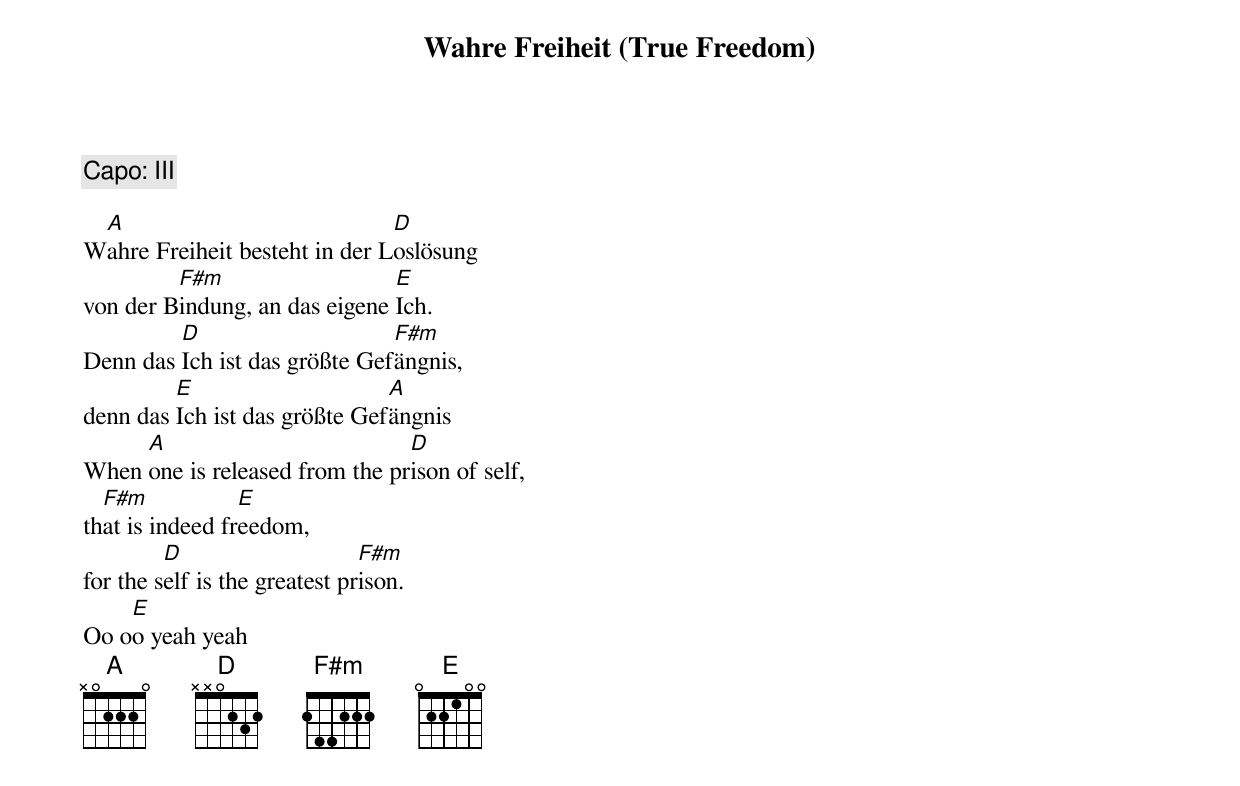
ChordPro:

{title: Wahre Freiheit (True Freedom)}
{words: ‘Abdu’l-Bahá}
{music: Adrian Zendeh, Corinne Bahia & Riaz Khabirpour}
{c: Capo: III}

W[A]ahre Freiheit besteht in der L[D]oslösung
von der B[F#m]indung, an das eigene [E]Ich.
Denn das [D]Ich ist das größte Gef[F#m]ängnis,
denn das [E]Ich ist das größte Gef[A]ängnis
When [A]one is released from the pr[D]ison of self,
th[F#m]at is indeed fr[E]eedom,
for the s[D]elf is the greatest pr[F#m]ison.
Oo o[E]o yeah yeah
